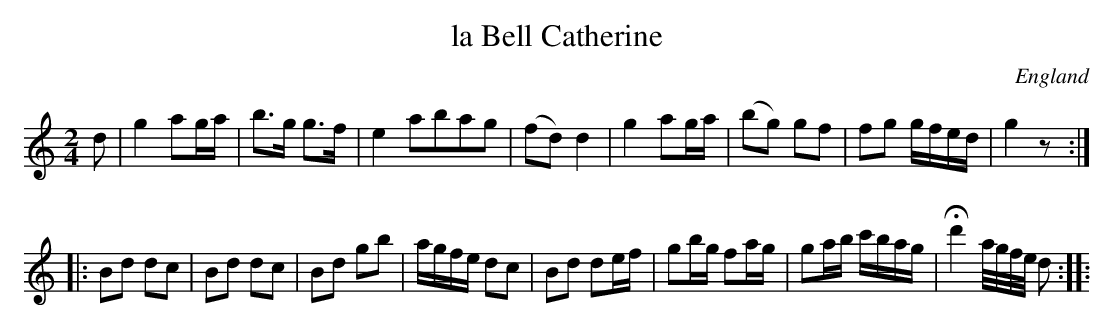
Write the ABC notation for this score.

X:1
T:la Bell Catherine
L:1/8
O:England
M:2/4
K:C major
d |\
g2 ag/a/ | b>g   g>f   | e2 abag         | (fd) d2 | \
g2 ag/a/ | (bg)  gf    | fg g/f/e/d/     | g2 z ::
Bd dc    | Bd    dc    | Bd gb           | a/g/f/e/ dc | \
Bd de/f/ | gb/g/ fa/g/ | ga/b/ c'/b/a/g/ | Hd'2 a//g//f//e// d ::
